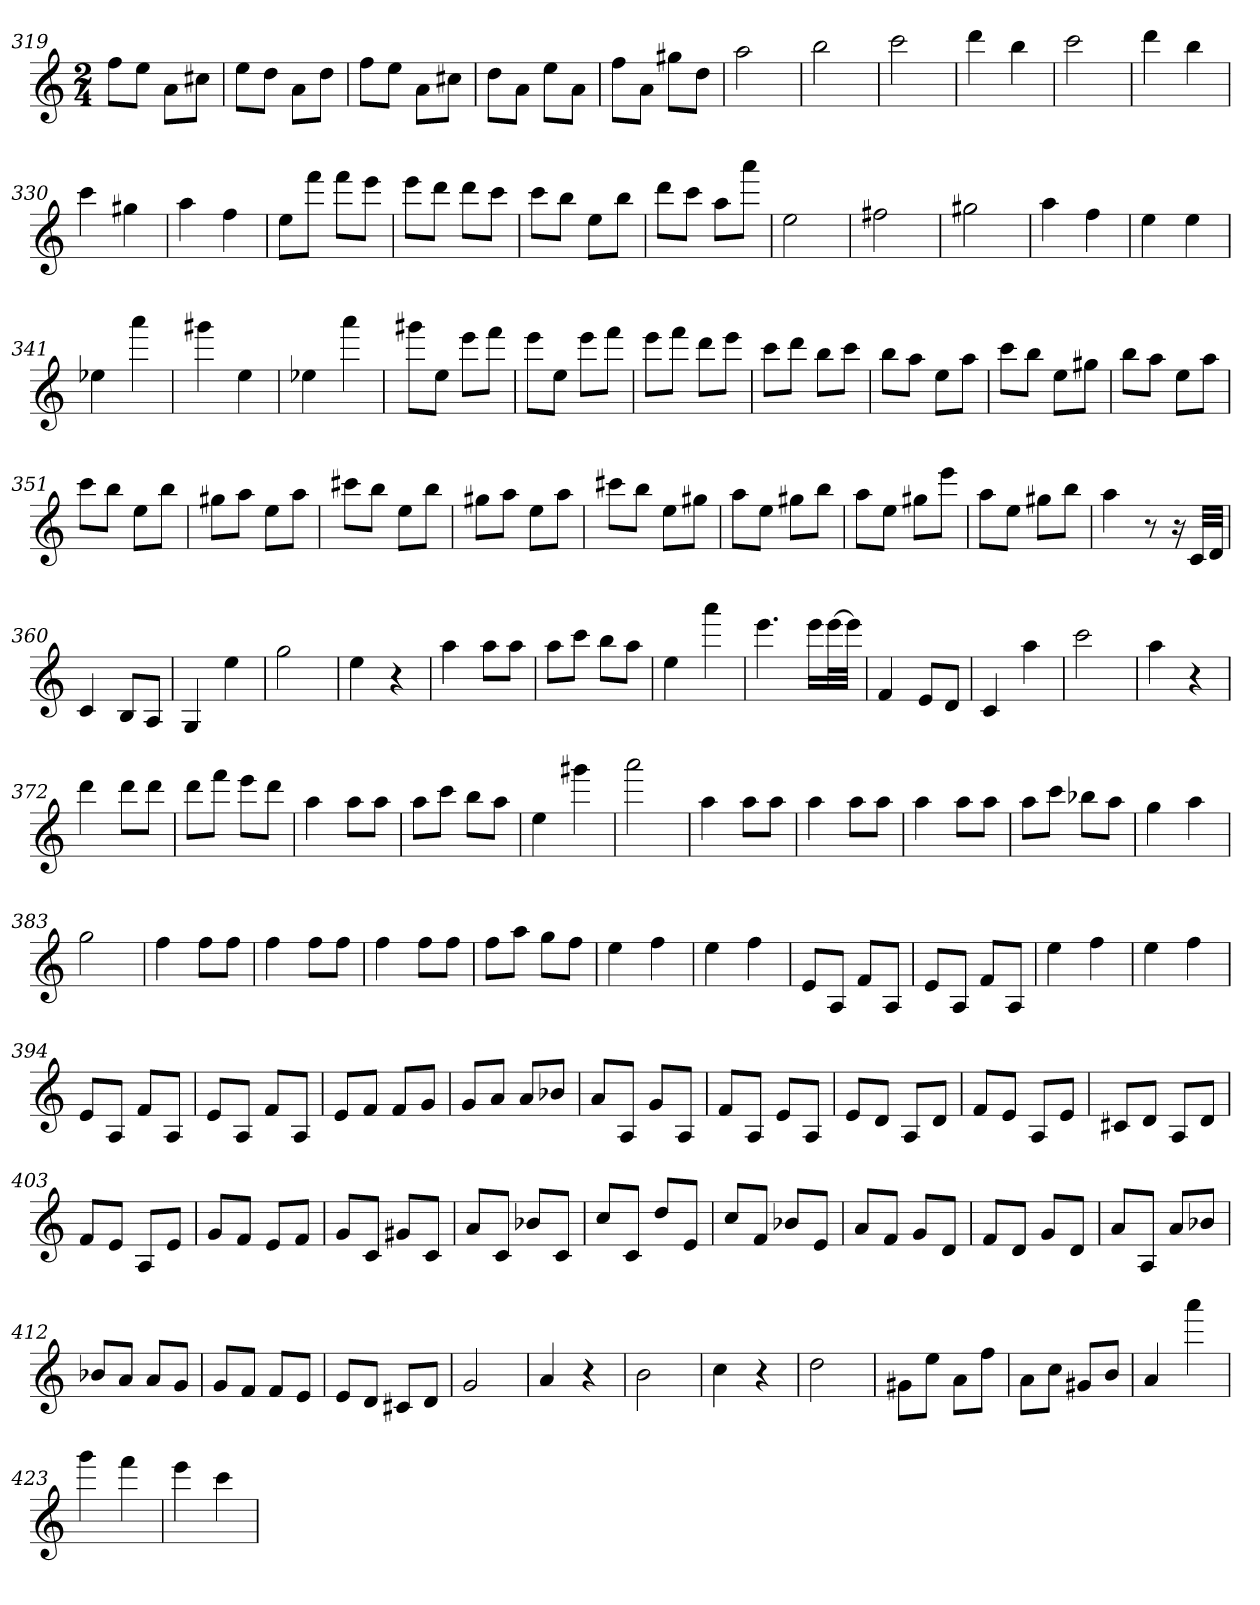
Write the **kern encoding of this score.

**kern
*part1
*staff1
*clefG2
*k[]
*C:
*M2/4
=319
8ff\L
8ee\J
8a\L
8cc#X\J
=320
8ee\L
8dd\J
8a\L
8dd\J
=321
8ff\L
8ee\J
8a\L
8cc#X\J
=322
8dd\L
8a\J
8ee\L
8a\J
=323
8ff\L
8a\J
8gg#X\L
8dd\J
=324
2aa
=325
2bb
=326
2ccc
=327
4ddd
4bb
=328
2ccc
=329
4ddd
4bb
=330
4ccc
4gg#X
=331
4aa
4ff
=332
8ee\L
8fff\J
8fff\L
8eee\J
=333
8eee\L
8ddd\J
8ddd\L
8ccc\J
=334
8ccc\L
8bb\J
8ee\L
8bb\J
=335
8ddd\L
8ccc\J
8aa\L
8aaa\J
=336
2ee
=337
2ff#X
=338
2gg#X
=339
4aa
4ff
=340
4ee
4ee
=341
4ee-X
4aaa
=342
4ggg#X
4ee
=343
4ee-X
4aaa
=344
8ggg#X\L
8ee\J
8eee\L
8fff\J
=345
8eee\L
8ee\J
8eee\L
8fff\J
=346
8eee\L
8fff\J
8ddd\L
8eee\J
=347
8ccc\L
8ddd\J
8bb\L
8ccc\J
=348
8bb\L
8aa\J
8ee\L
8aa\J
=349
8ccc\L
8bb\J
8ee\L
8gg#X\J
=350
8bb\L
8aa\J
8ee\L
8aa\J
=351
8ccc\L
8bb\J
8ee\L
8bb\J
=352
8gg#X\L
8aa\J
8ee\L
8aa\J
=353
8ccc#X\L
8bb\J
8ee\L
8bb\J
=354
8gg#X\L
8aa\J
8ee\L
8aa\J
=355
8ccc#X\L
8bb\J
8ee\L
8gg#X\J
=356
8aa\L
8ee\J
8gg#X\L
8bb\J
=357
8aa\L
8ee\J
8gg#X\L
8eee\J
=358
8aa\L
8ee\J
8gg#X\L
8bb\J
=359
4aa
8r
16r
32c/LLL
32d/JJJ
=360
4c
8B/L
8A/J
=361
4G
4ee
=362
2gg
=363
4ee
4r
=364
4aa
8aa\L
8aa\J
=365
8aa\L
8ccc\J
8bb\L
8aa\J
=366
4ee
4aaa
=367
4.eee
16eee\LL
[32eee\L
32eee\JJJ]
=368
4f
8e/L
8d/J
=369
4c
4aa
=370
2ccc
=371
4aa
4r
=372
4ddd
8ddd\L
8ddd\J
=373
8ddd\L
8fff\J
8eee\L
8ddd\J
=374
4aa
8aa\L
8aa\J
=375
8aa\L
8ccc\J
8bb\L
8aa\J
=376
4ee
4ggg#X
=377
2aaa
=378
4aa
8aa\L
8aa\J
=379
4aa
8aa\L
8aa\J
=380
4aa
8aa\L
8aa\J
=381
8aa\L
8ccc\J
8bb-X\L
8aa\J
=382
4gg
4aa
=383
2gg
=384
4ff
8ff\L
8ff\J
=385
4ff
8ff\L
8ff\J
=386
4ff
8ff\L
8ff\J
=387
8ff\L
8aa\J
8gg\L
8ff\J
=388
4ee
4ff
=389
4ee
4ff
=390
8e/L
8A/J
8f/L
8A/J
=391
8e/L
8A/J
8f/L
8A/J
=392
4ee
4ff
=393
4ee
4ff
=394
8e/L
8A/J
8f/L
8A/J
=395
8e/L
8A/J
8f/L
8A/J
=396
8e/L
8f/J
8f/L
8g/J
=397
8g/L
8a/J
8a/L
8b-X/J
=398
8a/L
8A/J
8g/L
8A/J
=399
8f/L
8A/J
8e/L
8A/J
=400
8e/L
8d/J
8A/L
8d/J
=401
8f/L
8e/J
8A/L
8e/J
=402
8c#X/L
8d/J
8A/L
8d/J
=403
8f/L
8e/J
8A/L
8e/J
=404
8g/L
8f/J
8e/L
8f/J
=405
8g/L
8c/J
8g#X/L
8c/J
=406
8a/L
8c/J
8b-X/L
8c/J
=407
8cc/L
8c/J
8dd/L
8e/J
=408
8cc/L
8f/J
8b-X/L
8e/J
=409
8a/L
8f/J
8g/L
8d/J
=410
8f/L
8d/J
8g/L
8d/J
=411
8a/L
8A/J
8a/L
8b-X/J
=412
8b-X/L
8a/J
8a/L
8g/J
=413
8g/L
8f/J
8f/L
8e/J
=414
8e/L
8d/J
8c#X/L
8d/J
=415
2g
=416
4a
4r
=417
2b
=418
4cc
4r
=419
2dd
=420
8g#X\L
8ee\J
8a\L
8ff\J
=421
8a\L
8cc\J
8g#X/L
8b/J
=422
4a
4aaa
=423
4ggg
4fff
=424
4eee
4ccc
=
*-
